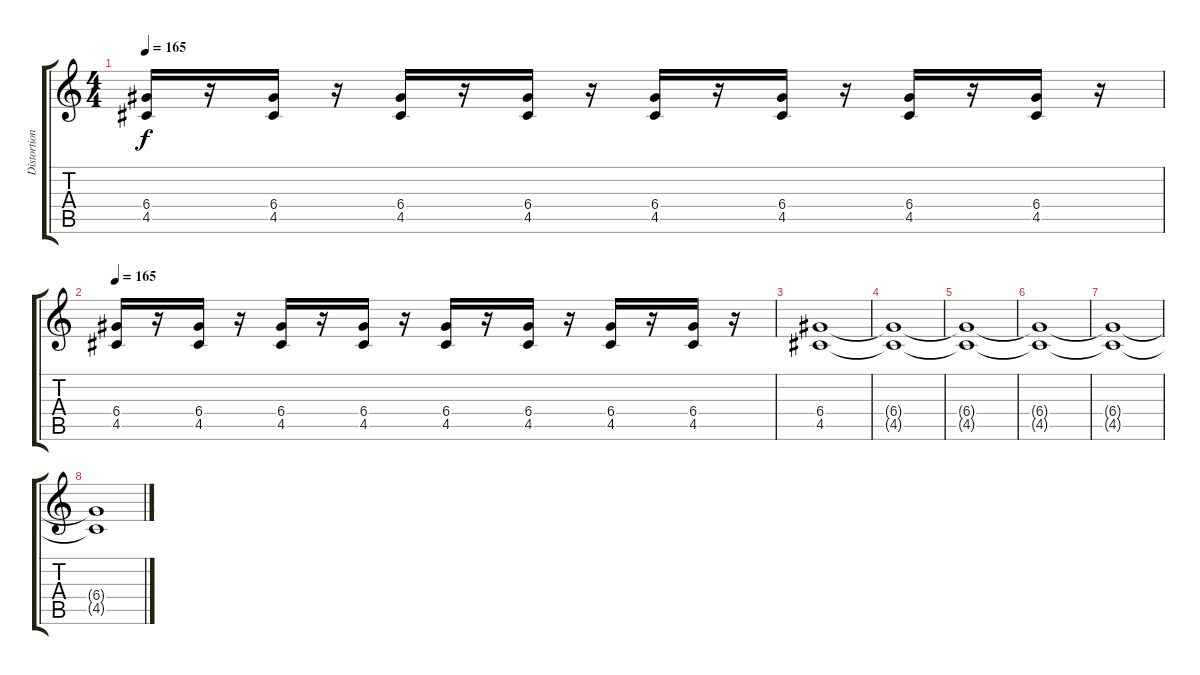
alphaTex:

\track ("Distortion guitar2" "Distortion") {instrument distortionguitar}
\staff {score tabs}
\tuning (E4 B3 G3 D3 A2 E2) {hide}
\ts (4 4)
\tempo 165
\clef g2
\ks c
(6.4 4.5).16{dy f} r.16 (6.4 4.5).16 r.16 (6.4 4.5).16 r.16 (6.4 4.5).16 r.16 (6.4 4.5).16 r.16 (6.4 4.5).16 r.16 (6.4 4.5).16 r.16 (6.4 4.5).16 r.16 |
\tempo 165
(6.4 4.5).16 r.16 (6.4 4.5).16 r.16 (6.4 4.5).16 r.16 (6.4 4.5).16 r.16 (6.4 4.5).16 r.16 (6.4 4.5).16 r.16 (6.4 4.5).16 r.16 (6.4 4.5).16 r.16 |
(6.4 4.5).1{volume 14} |
(6.4{t} 4.5{t}).1 |
(6.4{t} 4.5{t}).1 |
(6.4{t} 4.5{t}).1 |
(6.4{t} 4.5{t}).1 |
(6.4{t} 4.5{t}).1
